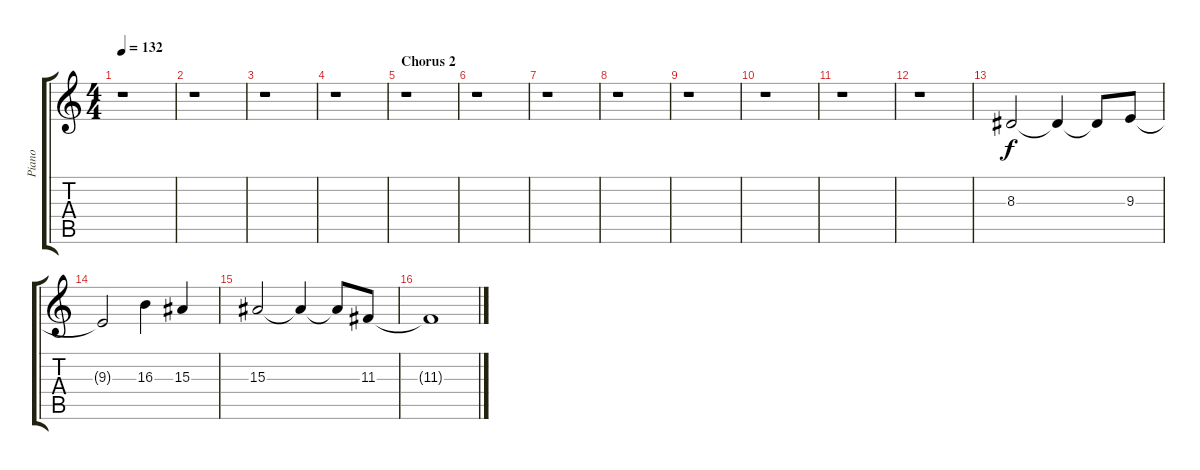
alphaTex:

\track ("Piano" "Piano") {instrument acousticgrandpiano}
\staff {score tabs}
\tuning (E4 B3 G3 D3 A2 E2) {hide}
\ts (4 4)
\tempo 132
\clef g2
\ks c
r.1{dy f} |
r.1 |
r.1 |
r.1 |
\section ("" "Chorus 2")
r.1 |
r.1 |
r.1 |
r.1 |
r.1 |
r.1 |
r.1 |
r.1 |
8.3.2 8.3{t}.4 8.3{t}.8 9.3.8 |
9.3{t}.2 16.3.4 15.3.4 |
15.3.2 15.3{t}.4 15.3{t}.8 11.3.8 |
11.3{t}.1
